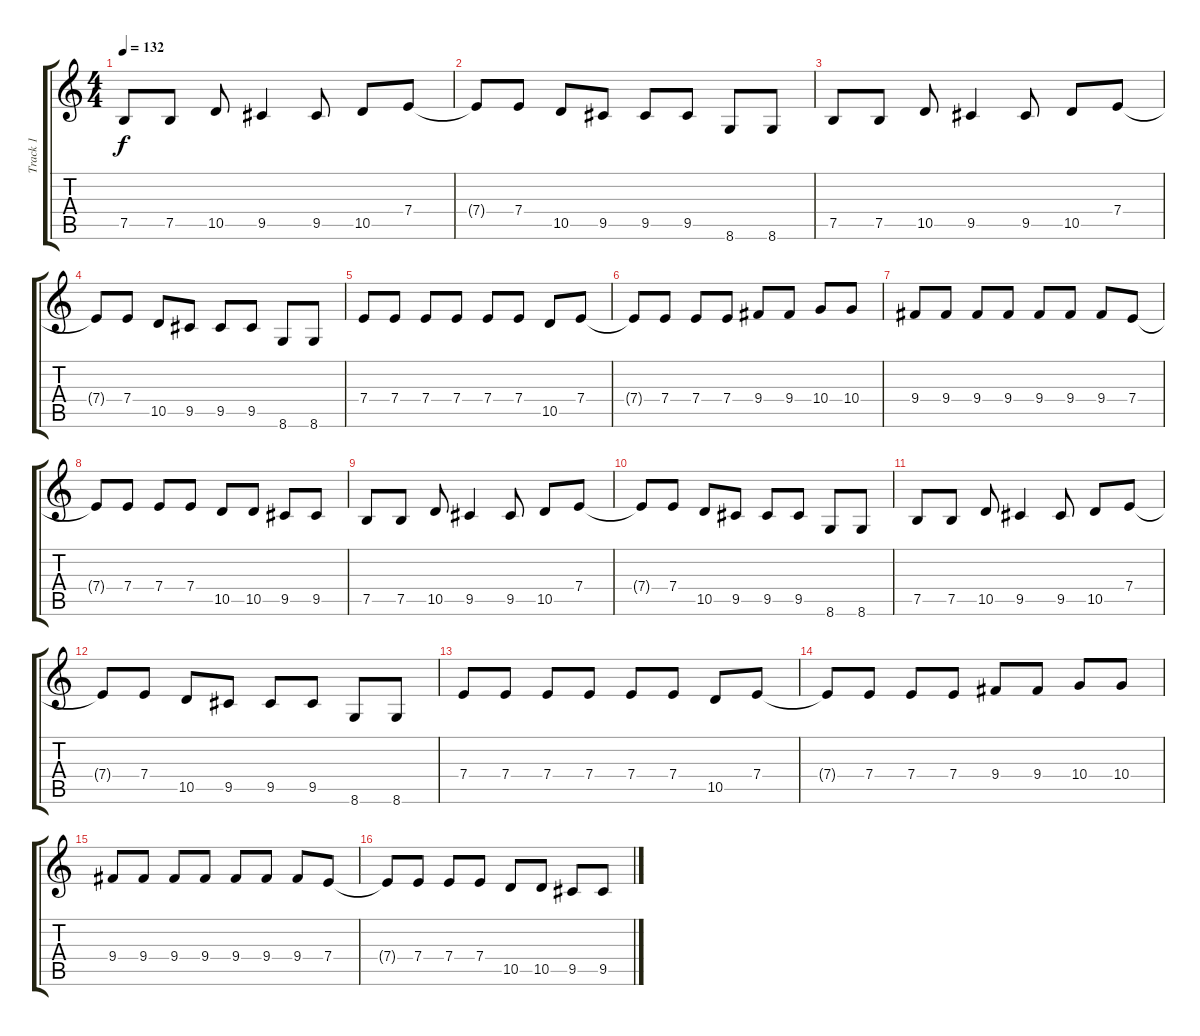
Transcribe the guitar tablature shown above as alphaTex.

\track ("Track 1" "Track 1") {instrument distortionguitar}
\staff {score tabs}
\tuning (B3 Gb3 D3 A2 E2 B1) {hide}
\ts (4 4)
\tempo 132
\clef g2
\ks c
7.5.8{dy f} 7.5.8 10.5.8 9.5.4 9.5.8 10.5.8 7.4.8 |
7.4{t}.8 7.4.8 10.5.8 9.5.8 9.5.8 9.5.8 8.6.8 8.6.8 |
7.5.8 7.5.8 10.5.8 9.5.4 9.5.8 10.5.8 7.4.8 |
7.4{t}.8 7.4.8 10.5.8 9.5.8 9.5.8 9.5.8 8.6.8 8.6.8 |
7.4.8 7.4.8 7.4.8 7.4.8 7.4.8 7.4.8 10.5.8 7.4.8 |
7.4{t}.8 7.4.8 7.4.8 7.4.8 9.4.8 9.4.8 10.4.8 10.4.8 |
9.4.8 9.4.8 9.4.8 9.4.8 9.4.8 9.4.8 9.4.8 7.4.8 |
7.4{t}.8 7.4.8 7.4.8 7.4.8 10.5.8 10.5.8 9.5.8 9.5.8 |
7.5.8 7.5.8 10.5.8 9.5.4 9.5.8 10.5.8 7.4.8 |
7.4{t}.8 7.4.8 10.5.8 9.5.8 9.5.8 9.5.8 8.6.8 8.6.8 |
7.5.8 7.5.8 10.5.8 9.5.4 9.5.8 10.5.8 7.4.8 |
7.4{t}.8 7.4.8 10.5.8 9.5.8 9.5.8 9.5.8 8.6.8 8.6.8 |
7.4.8 7.4.8 7.4.8 7.4.8 7.4.8 7.4.8 10.5.8 7.4.8 |
7.4{t}.8 7.4.8 7.4.8 7.4.8 9.4.8 9.4.8 10.4.8 10.4.8 |
9.4.8 9.4.8 9.4.8 9.4.8 9.4.8 9.4.8 9.4.8 7.4.8 |
7.4{t}.8 7.4.8 7.4.8 7.4.8 10.5.8 10.5.8 9.5.8 9.5.8
